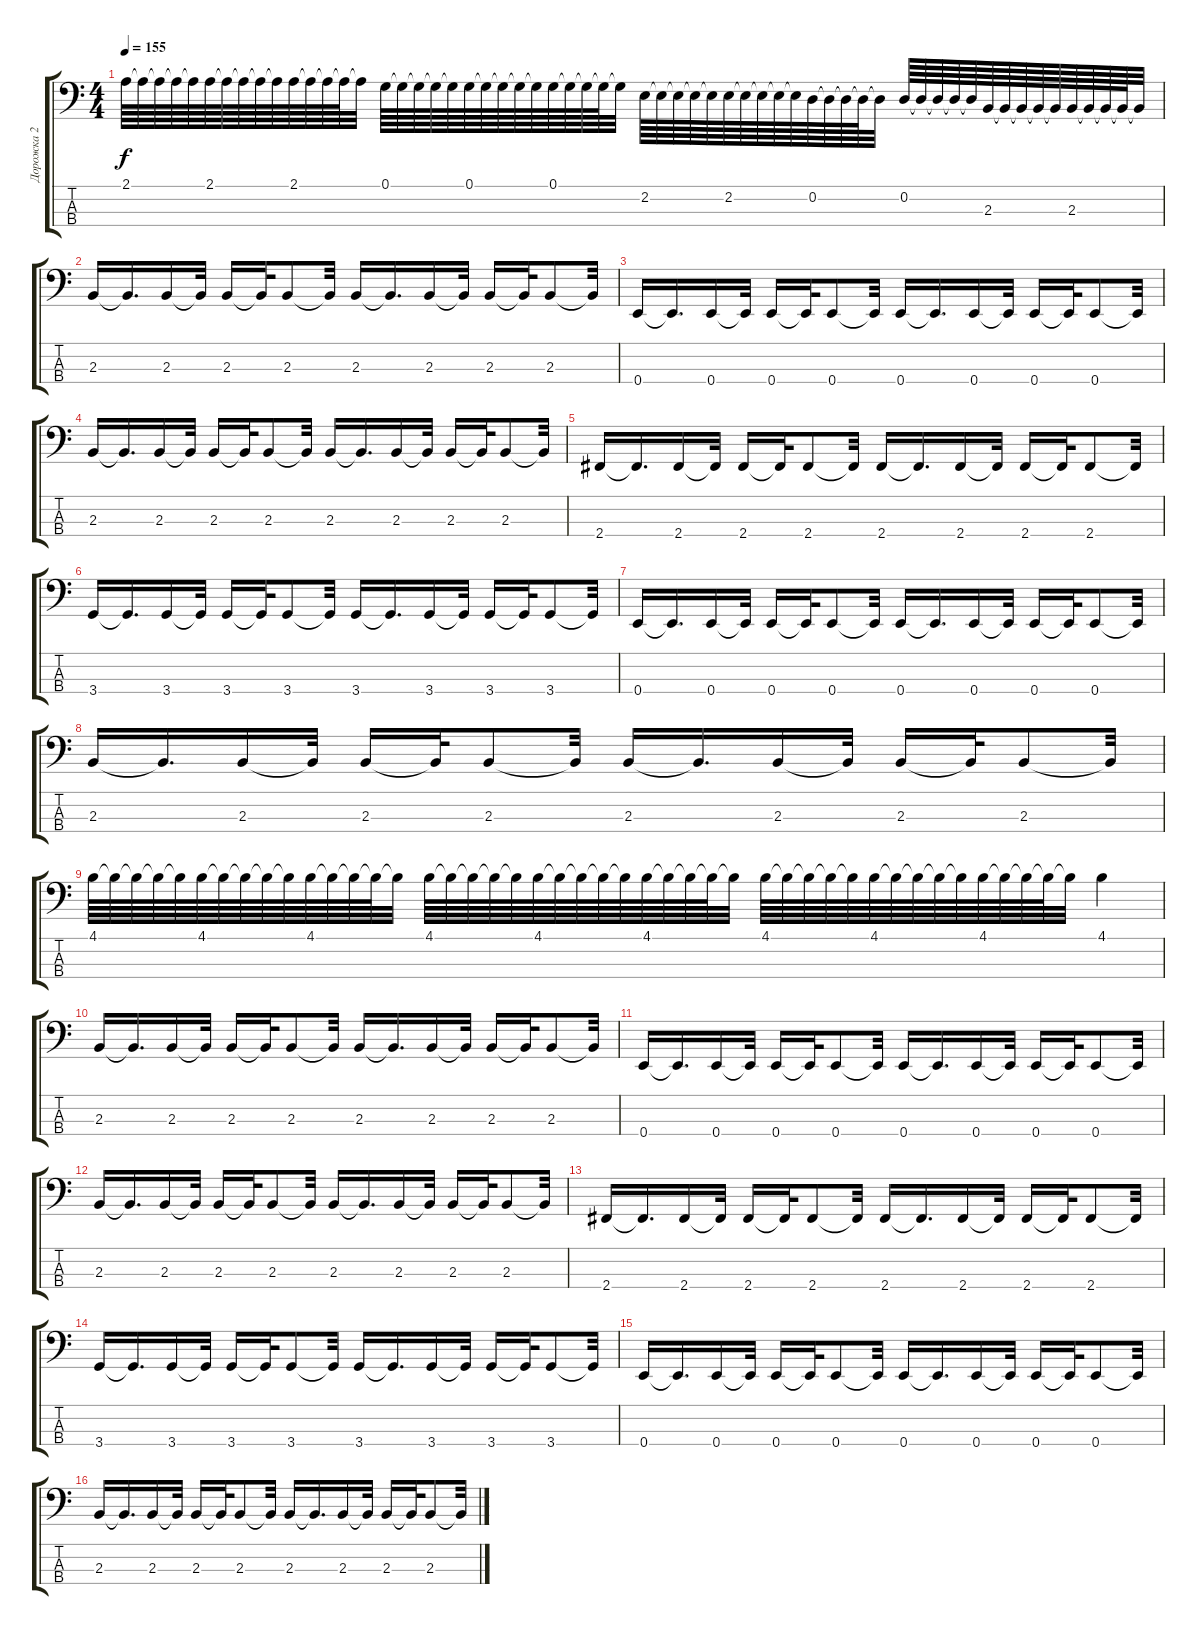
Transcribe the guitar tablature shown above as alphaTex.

\track ("Дорожка 2" "Дорожка 2") {instrument electricbassfinger}
\staff {score tabs}
\tuning (G2 D2 A1 E1) {hide}
\ts (4 4)
\tempo 155
\clef f4
\ks c
2.1.64{dy f} 2.1{t}.64 2.1{t}.64 2.1{t}.64 2.1{t}.64 2.1.64 2.1{t}.64 2.1{t}.64 2.1{t}.64 2.1{t}.64 2.1.64 2.1{t}.64 2.1{t}.64 2.1{t}.64 2.1{t}.32 0.1.64 0.1{t}.64 0.1{t}.64 0.1{t}.64 0.1{t}.64 0.1.64 0.1{t}.64 0.1{t}.64 0.1{t}.64 0.1{t}.64 0.1.64 0.1{t}.64 0.1{t}.64 0.1{t}.64 0.1{t}.32 2.2.64 2.2{t}.64 2.2{t}.64 2.2{t}.64 2.2{t}.64 2.2.64 2.2{t}.64 2.2{t}.64 2.2{t}.64 2.2{t}.64 0.2.64 0.2{t}.64 0.2{t}.64 0.2{t}.64 0.2{t}.32 0.2.64 0.2{t}.64 0.2{t}.64 0.2{t}.64 0.2{t}.64 2.3.64 2.3{t}.64 2.3{t}.64 2.3{t}.64 2.3{t}.64 2.3.64 2.3{t}.64 2.3{t}.64 2.3{t}.64 2.3{t}.32 |
2.3.16 2.3{t}.16{d} 2.3.16 2.3{t}.32 2.3.16 2.3{t}.32 2.3.8 2.3{t}.32 2.3.16 2.3{t}.16{d} 2.3.16 2.3{t}.32 2.3.16 2.3{t}.32 2.3.8 2.3{t}.32 |
0.4.16 0.4{t}.16{d} 0.4.16 0.4{t}.32 0.4.16 0.4{t}.32 0.4.8 0.4{t}.32 0.4.16 0.4{t}.16{d} 0.4.16 0.4{t}.32 0.4.16 0.4{t}.32 0.4.8 0.4{t}.32 |
2.3.16 2.3{t}.16{d} 2.3.16 2.3{t}.32 2.3.16 2.3{t}.32 2.3.8 2.3{t}.32 2.3.16 2.3{t}.16{d} 2.3.16 2.3{t}.32 2.3.16 2.3{t}.32 2.3.8 2.3{t}.32 |
2.4.16 2.4{t}.16{d} 2.4.16 2.4{t}.32 2.4.16 2.4{t}.32 2.4.8 2.4{t}.32 2.4.16 2.4{t}.16{d} 2.4.16 2.4{t}.32 2.4.16 2.4{t}.32 2.4.8 2.4{t}.32 |
3.4.16 3.4{t}.16{d} 3.4.16 3.4{t}.32 3.4.16 3.4{t}.32 3.4.8 3.4{t}.32 3.4.16 3.4{t}.16{d} 3.4.16 3.4{t}.32 3.4.16 3.4{t}.32 3.4.8 3.4{t}.32 |
0.4.16 0.4{t}.16{d} 0.4.16 0.4{t}.32 0.4.16 0.4{t}.32 0.4.8 0.4{t}.32 0.4.16 0.4{t}.16{d} 0.4.16 0.4{t}.32 0.4.16 0.4{t}.32 0.4.8 0.4{t}.32 |
2.3.16 2.3{t}.16{d} 2.3.16 2.3{t}.32 2.3.16 2.3{t}.32 2.3.8 2.3{t}.32 2.3.16 2.3{t}.16{d} 2.3.16 2.3{t}.32 2.3.16 2.3{t}.32 2.3.8 2.3{t}.32 |
4.1.64 4.1{t}.64 4.1{t}.64 4.1{t}.64 4.1{t}.64 4.1.64 4.1{t}.64 4.1{t}.64 4.1{t}.64 4.1{t}.64 4.1.64 4.1{t}.64 4.1{t}.64 4.1{t}.64 4.1{t}.32 4.1.64 4.1{t}.64 4.1{t}.64 4.1{t}.64 4.1{t}.64 4.1.64 4.1{t}.64 4.1{t}.64 4.1{t}.64 4.1{t}.64 4.1.64 4.1{t}.64 4.1{t}.64 4.1{t}.64 4.1{t}.32 4.1.64 4.1{t}.64 4.1{t}.64 4.1{t}.64 4.1{t}.64 4.1.64 4.1{t}.64 4.1{t}.64 4.1{t}.64 4.1{t}.64 4.1.64 4.1{t}.64 4.1{t}.64 4.1{t}.64 4.1{t}.32 4.1.4 |
2.3.16 2.3{t}.16{d} 2.3.16 2.3{t}.32 2.3.16 2.3{t}.32 2.3.8 2.3{t}.32 2.3.16 2.3{t}.16{d} 2.3.16 2.3{t}.32 2.3.16 2.3{t}.32 2.3.8 2.3{t}.32 |
0.4.16 0.4{t}.16{d} 0.4.16 0.4{t}.32 0.4.16 0.4{t}.32 0.4.8 0.4{t}.32 0.4.16 0.4{t}.16{d} 0.4.16 0.4{t}.32 0.4.16 0.4{t}.32 0.4.8 0.4{t}.32 |
2.3.16 2.3{t}.16{d} 2.3.16 2.3{t}.32 2.3.16 2.3{t}.32 2.3.8 2.3{t}.32 2.3.16 2.3{t}.16{d} 2.3.16 2.3{t}.32 2.3.16 2.3{t}.32 2.3.8 2.3{t}.32 |
2.4.16 2.4{t}.16{d} 2.4.16 2.4{t}.32 2.4.16 2.4{t}.32 2.4.8 2.4{t}.32 2.4.16 2.4{t}.16{d} 2.4.16 2.4{t}.32 2.4.16 2.4{t}.32 2.4.8 2.4{t}.32 |
3.4.16 3.4{t}.16{d} 3.4.16 3.4{t}.32 3.4.16 3.4{t}.32 3.4.8 3.4{t}.32 3.4.16 3.4{t}.16{d} 3.4.16 3.4{t}.32 3.4.16 3.4{t}.32 3.4.8 3.4{t}.32 |
0.4.16 0.4{t}.16{d} 0.4.16 0.4{t}.32 0.4.16 0.4{t}.32 0.4.8 0.4{t}.32 0.4.16 0.4{t}.16{d} 0.4.16 0.4{t}.32 0.4.16 0.4{t}.32 0.4.8 0.4{t}.32 |
2.3.16 2.3{t}.16{d} 2.3.16 2.3{t}.32 2.3.16 2.3{t}.32 2.3.8 2.3{t}.32 2.3.16 2.3{t}.16{d} 2.3.16 2.3{t}.32 2.3.16 2.3{t}.32 2.3.8 2.3{t}.32
